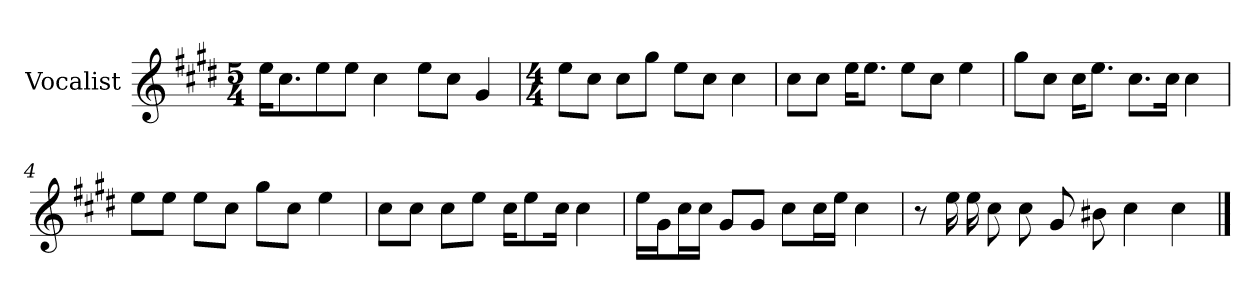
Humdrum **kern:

**kern
*part1
*staff1
*I"Vocalist
*k[f#c#g#d#]
*E:
*M5/4
=
16eeKL
8.cc#
8ee
8eeJ
4cc#
8eeL
8cc#J
4g#
=1
*M4/4
8eeL
8cc#J
8cc#L
8gg#J
8eeL
8cc#J
4cc#
=2
8cc#L
8cc#J
16eeKL
8.eeJ
8eeL
8cc#J
4ee
=3
8gg#L
8cc#J
16cc#KL
8.eeJ
8.cc#L
16cc#Jk
4cc#
=4
8eeL
8eeJ
8eeL
8cc#J
8gg#L
8cc#J
4ee
=5
8cc#L
8cc#J
8cc#L
8eeJ
16cc#KL
8ee
16cc#Jk
4cc#
=6
16eeLL
16g#J
16cc#L
16cc#JJ
8g#L
8g#J
8cc#L
16cc#L
16eeJJ
4cc#
=7
8r
16ee
16ee
8cc#
8cc#
8g#
8b#X
4cc#
4cc#
==
*-
